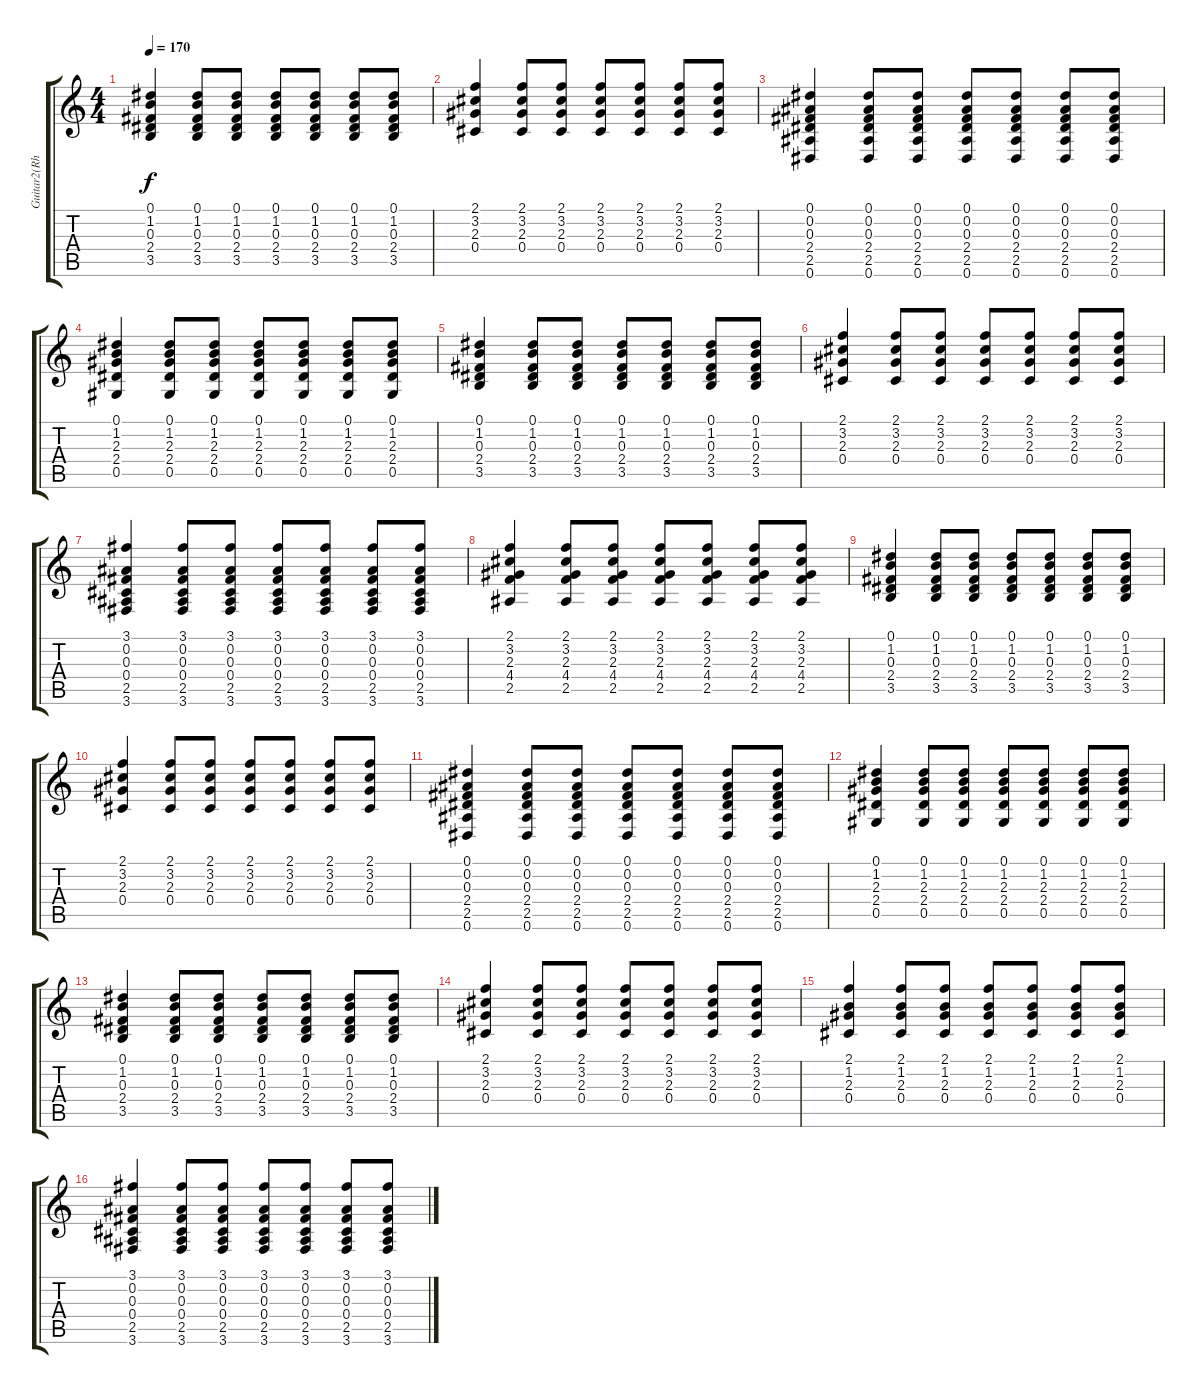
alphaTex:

\track ("Guitar2(Rhythm)" "Guitar2(Rh") {instrument distortionguitar}
\staff {score tabs}
\tuning (Eb4 Bb3 Gb3 Db3 Ab2 Eb2) {hide}
\ts (4 4)
\tempo 170
\clef g2
\ks c
(0.1 1.2 0.3 2.4 3.5).4{dy f} (0.1 1.2 0.3 2.4 3.5).8 (0.1 1.2 0.3 2.4 3.5).8 (0.1 1.2 0.3 2.4 3.5).8 (0.1 1.2 0.3 2.4 3.5).8 (0.1 1.2 0.3 2.4 3.5).8 (0.1 1.2 0.3 2.4 3.5).8 |
(2.1 3.2 2.3 0.4).4 (2.1 3.2 2.3 0.4).8 (2.1 3.2 2.3 0.4).8 (2.1 3.2 2.3 0.4).8 (2.1 3.2 2.3 0.4).8 (2.1 3.2 2.3 0.4).8 (2.1 3.2 2.3 0.4).8 |
(0.1 0.2 0.3 2.4 2.5 0.6).4 (0.1 0.2 0.3 2.4 2.5 0.6).8 (0.1 0.2 0.3 2.4 2.5 0.6).8 (0.1 0.2 0.3 2.4 2.5 0.6).8 (0.1 0.2 0.3 2.4 2.5 0.6).8 (0.1 0.2 0.3 2.4 2.5 0.6).8 (0.1 0.2 0.3 2.4 2.5 0.6).8 |
(0.1 1.2 2.3 2.4 0.5).4 (0.1 1.2 2.3 2.4 0.5).8 (0.1 1.2 2.3 2.4 0.5).8 (0.1 1.2 2.3 2.4 0.5).8 (0.1 1.2 2.3 2.4 0.5).8 (0.1 1.2 2.3 2.4 0.5).8 (0.1 1.2 2.3 2.4 0.5).8 |
(0.1 1.2 0.3 2.4 3.5).4 (0.1 1.2 0.3 2.4 3.5).8 (0.1 1.2 0.3 2.4 3.5).8 (0.1 1.2 0.3 2.4 3.5).8 (0.1 1.2 0.3 2.4 3.5).8 (0.1 1.2 0.3 2.4 3.5).8 (0.1 1.2 0.3 2.4 3.5).8 |
(2.1 3.2 2.3 0.4).4 (2.1 3.2 2.3 0.4).8 (2.1 3.2 2.3 0.4).8 (2.1 3.2 2.3 0.4).8 (2.1 3.2 2.3 0.4).8 (2.1 3.2 2.3 0.4).8 (2.1 3.2 2.3 0.4).8 |
(3.1 0.2 0.3 0.4 2.5 3.6).4 (3.1 0.2 0.3 0.4 2.5 3.6).8 (3.1 0.2 0.3 0.4 2.5 3.6).8 (3.1 0.2 0.3 0.4 2.5 3.6).8 (3.1 0.2 0.3 0.4 2.5 3.6).8 (3.1 0.2 0.3 0.4 2.5 3.6).8 (3.1 0.2 0.3 0.4 2.5 3.6).8 |
(2.1 3.2 2.3 4.4 2.5).4 (2.1 3.2 2.3 4.4 2.5).8 (2.1 3.2 2.3 4.4 2.5).8 (2.1 3.2 2.3 4.4 2.5).8 (2.1 3.2 2.3 4.4 2.5).8 (2.1 3.2 2.3 4.4 2.5).8 (2.1 3.2 2.3 4.4 2.5).8 |
(0.1 1.2 0.3 2.4 3.5).4 (0.1 1.2 0.3 2.4 3.5).8 (0.1 1.2 0.3 2.4 3.5).8 (0.1 1.2 0.3 2.4 3.5).8 (0.1 1.2 0.3 2.4 3.5).8 (0.1 1.2 0.3 2.4 3.5).8 (0.1 1.2 0.3 2.4 3.5).8 |
(2.1 3.2 2.3 0.4).4 (2.1 3.2 2.3 0.4).8 (2.1 3.2 2.3 0.4).8 (2.1 3.2 2.3 0.4).8 (2.1 3.2 2.3 0.4).8 (2.1 3.2 2.3 0.4).8 (2.1 3.2 2.3 0.4).8 |
(0.1 0.2 0.3 2.4 2.5 0.6).4 (0.1 0.2 0.3 2.4 2.5 0.6).8 (0.1 0.2 0.3 2.4 2.5 0.6).8 (0.1 0.2 0.3 2.4 2.5 0.6).8 (0.1 0.2 0.3 2.4 2.5 0.6).8 (0.1 0.2 0.3 2.4 2.5 0.6).8 (0.1 0.2 0.3 2.4 2.5 0.6).8 |
(0.1 1.2 2.3 2.4 0.5).4 (0.1 1.2 2.3 2.4 0.5).8 (0.1 1.2 2.3 2.4 0.5).8 (0.1 1.2 2.3 2.4 0.5).8 (0.1 1.2 2.3 2.4 0.5).8 (0.1 1.2 2.3 2.4 0.5).8 (0.1 1.2 2.3 2.4 0.5).8 |
(0.1 1.2 0.3 2.4 3.5).4 (0.1 1.2 0.3 2.4 3.5).8 (0.1 1.2 0.3 2.4 3.5).8 (0.1 1.2 0.3 2.4 3.5).8 (0.1 1.2 0.3 2.4 3.5).8 (0.1 1.2 0.3 2.4 3.5).8 (0.1 1.2 0.3 2.4 3.5).8 |
(2.1 3.2 2.3 0.4).4 (2.1 3.2 2.3 0.4).8 (2.1 3.2 2.3 0.4).8 (2.1 3.2 2.3 0.4).8 (2.1 3.2 2.3 0.4).8 (2.1 3.2 2.3 0.4).8 (2.1 3.2 2.3 0.4).8 |
(2.1 1.2 2.3 0.4).4 (2.1 1.2 2.3 0.4).8 (2.1 1.2 2.3 0.4).8 (2.1 1.2 2.3 0.4).8 (2.1 1.2 2.3 0.4).8 (2.1 1.2 2.3 0.4).8 (2.1 1.2 2.3 0.4).8 |
(3.1 0.2 0.3 0.4 2.5 3.6).4 (3.1 0.2 0.3 0.4 2.5 3.6).8 (3.1 0.2 0.3 0.4 2.5 3.6).8 (3.1 0.2 0.3 0.4 2.5 3.6).8 (3.1 0.2 0.3 0.4 2.5 3.6).8 (3.1 0.2 0.3 0.4 2.5 3.6).8 (3.1 0.2 0.3 0.4 2.5 3.6).8
